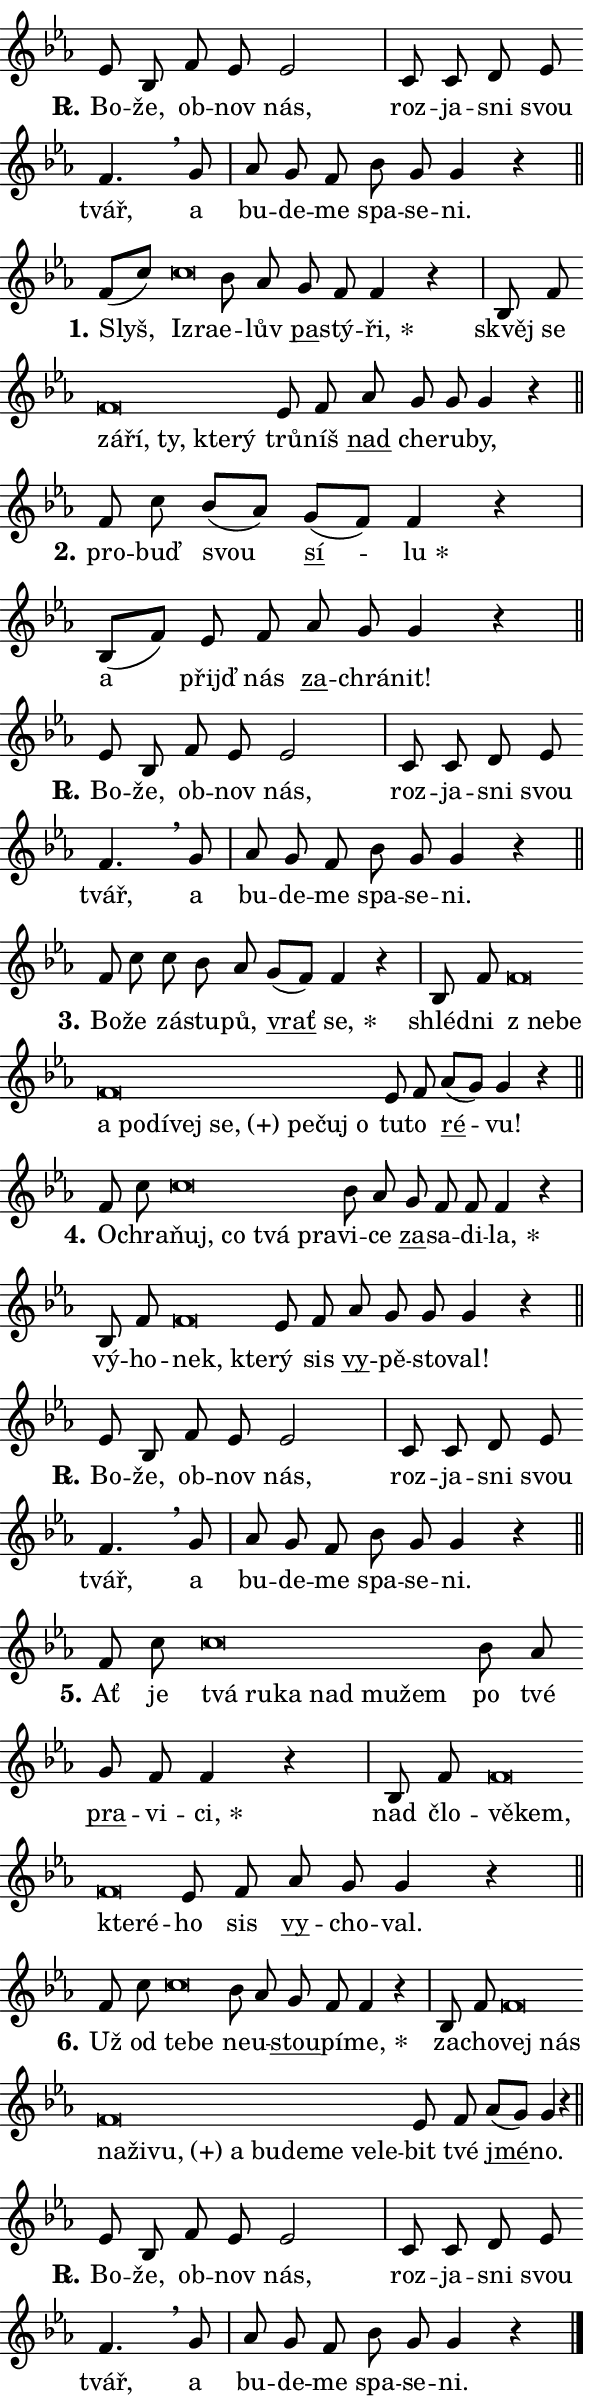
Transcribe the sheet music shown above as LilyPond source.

\version "2.24.0"
\header { tagline = "" }
\paper {
  indent = 0\cm
  top-margin = 0\cm
  right-margin = 0.13\cm % to fit lyric hyphens
  bottom-margin = 0\cm
  left-margin = 0\cm
  paper-width = 10\cm
  page-breaking = #ly:one-page-breaking
  system-system-spacing.basic-distance = #11
  score-system-spacing.basic-distance = #11
  ragged-last = ##f
}


%% Author: Thomas Morley
%% https://lists.gnu.org/archive/html/lilypond-user/2020-05/msg00002.html
#(define (line-position grob)
"Returns position of @var[grob} in current system:
   @code{'start}, if at first time-step
   @code{'end}, if at last time-step
   @code{'middle} otherwise
"
  (let* ((col (ly:item-get-column grob))
         (ln (ly:grob-object col 'left-neighbor))
         (rn (ly:grob-object col 'right-neighbor))
         (col-to-check-left (if (ly:grob? ln) ln col))
         (col-to-check-right (if (ly:grob? rn) rn col))
         (break-dir-left
           (and
             (ly:grob-property col-to-check-left 'non-musical #f)
             (ly:item-break-dir col-to-check-left)))
         (break-dir-right
           (and
             (ly:grob-property col-to-check-right 'non-musical #f)
             (ly:item-break-dir col-to-check-right))))
        (cond ((eqv? 1 break-dir-left) 'start)
              ((eqv? -1 break-dir-right) 'end)
              (else 'middle))))

#(define (tranparent-at-line-position vctor)
  (lambda (grob)
  "Relying on @code{line-position} select the relevant enry from @var{vctor}.
Used to determine transparency,"
    (case (line-position grob)
      ((end) (not (vector-ref vctor 0)))
      ((middle) (not (vector-ref vctor 1)))
      ((start) (not (vector-ref vctor 2))))))

noteHeadBreakVisibility =
#(define-music-function (break-visibility)(vector?)
"Makes @code{NoteHead}s transparent relying on @var{break-visibility}"
#{
  \override NoteHead.transparent =
    #(tranparent-at-line-position break-visibility)
#})

#(define delete-ledgers-for-transparent-note-heads
  (lambda (grob)
    "Reads whether a @code{NoteHead} is transparent.
If so this @code{NoteHead} is removed from @code{'note-heads} from
@var{grob}, which is supposed to be @code{LedgerLineSpanner}.
As a result ledgers are not printed for this @code{NoteHead}"
    (let* ((nhds-array (ly:grob-object grob 'note-heads))
           (nhds-list
             (if (ly:grob-array? nhds-array)
                 (ly:grob-array->list nhds-array)
                 '()))
           ;; Relies on the transparent-property being done before
           ;; Staff.LedgerLineSpanner.after-line-breaking is executed.
           ;; This is fragile ...
           (to-keep
             (remove
               (lambda (nhd)
                 (ly:grob-property nhd 'transparent #f))
               nhds-list)))
      ;; TODO find a better method to iterate over grob-arrays, similiar
      ;; to filter/remove etc for lists
      ;; For now rebuilt from scratch
      (set! (ly:grob-object grob 'note-heads)  '())
      (for-each
        (lambda (nhd)
          (ly:pointer-group-interface::add-grob grob 'note-heads nhd))
        to-keep))))

squashNotes = {
  \override NoteHead.X-extent = #'(-0.2 . 0.2)
  \override NoteHead.Y-extent = #'(-0.75 . 0)
  \override NoteHead.stencil =
    #(lambda (grob)
       (let ((pos (ly:grob-property grob 'staff-position)))
         (begin
           (if (< pos -7) (display "ERROR: Lower brevis then expected\n") (display ""))
           (if (<= pos -6) ly:text-interface::print ly:note-head::print))))
}
unSquashNotes = {
  \revert NoteHead.X-extent
  \revert NoteHead.Y-extent
  \revert NoteHead.stencil
}

hideNotes = \noteHeadBreakVisibility #begin-of-line-visible
unHideNotes = \noteHeadBreakVisibility #all-visible

% work-around for resetting accidentals
% https://lilypond.org/doc/v2.23/Documentation/notation/displaying-rhythms#unmetered-music
cadenzaMeasure = {
  \cadenzaOff
  \partial 1024 s1024
  \cadenzaOn
}

#(define-markup-command (accent layout props text) (markup?)
  "Underline accented syllable"
  (interpret-markup layout props
    #{\markup \override #'(offset . 4.3) \underline { #text }#}))

responsum = \markup \concat {
  "R" \hspace #-1.05 \path #0.1 #'((moveto 0 0.07) (lineto 0.9 0.8)) \hspace #0.05 "."
}

spaceSize = #0.6828661417322834 % exact space size for TeX Gyre Schola

\layout {
  \context {
    \Staff
    \remove "Time_signature_engraver"
    \override LedgerLineSpanner.after-line-breaking = #delete-ledgers-for-transparent-note-heads
  }
  \context {
    \Lyrics {
      \override LyricSpace.minimum-distance = \spaceSize
      \override LyricText.font-name = #"TeX Gyre Schola"
      \override LyricText.font-size = 1
      \override StanzaNumber.font-name = #"TeX Gyre Schola Bold"
      \override StanzaNumber.font-size = 1
    }
  }
  \context {
    \Score 
    \override NoteHead.text =
      #(lambda (grob) 
        (let ((pos (ly:grob-property grob 'staff-position)))
          #{\markup {
            \combine
              \halign #-0.55 \raise #(if (= pos -6) 0 0.5) \override #'(thickness . 2) \draw-line #'(3.2 . 0)
              \musicglyph "noteheads.sM1"
          }#}))
  }
}

% magnetic-lyrics.ily
%
%   written by
%     Jean Abou Samra <jean@abou-samra.fr>
%     Werner Lemberg <wl@gnu.org>
%
%   adapted by
%     Jiri Hon <jiri.hon@gmail.com>
%
% Version 2022-Apr-15

% https://www.mail-archive.com/lilypond-user@gnu.org/msg149350.html

#(define (Left_hyphen_pointer_engraver context)
   "Collect syllable-hyphen-syllable occurrences in lyrics and store
them in properties.  This engraver only looks to the left.  For
example, if the lyrics input is @code{foo -- bar}, it does the
following.

@itemize @bullet
@item
Set the @code{text} property of the @code{LyricHyphen} grob between
@q{foo} and @q{bar} to @code{foo}.

@item
Set the @code{left-hyphen} property of the @code{LyricText} grob with
text @q{foo} to the @code{LyricHyphen} grob between @q{foo} and
@q{bar}.
@end itemize

Use this auxiliary engraver in combination with the
@code{lyric-@/text::@/apply-@/magnetic-@/offset!} hook."
   (let ((hyphen #f)
         (text #f))
     (make-engraver
      (acknowledgers
       ((lyric-syllable-interface engraver grob source-engraver)
        (set! text grob)))
      (end-acknowledgers
       ((lyric-hyphen-interface engraver grob source-engraver)
        ;(when (not (grob::has-interface grob 'lyric-space-interface))
          (set! hyphen grob)));)
      ((stop-translation-timestep engraver)
       (when (and text hyphen)
         (ly:grob-set-object! text 'left-hyphen hyphen))
       (set! text #f)
       (set! hyphen #f)))))

#(define (lyric-text::apply-magnetic-offset! grob)
   "If the space between two syllables is less than the value in
property @code{LyricText@/.details@/.squash-threshold}, move the right
syllable to the left so that it gets concatenated with the left
syllable.

Use this function as a hook for
@code{LyricText@/.after-@/line-@/breaking} if the
@code{Left_@/hyphen_@/pointer_@/engraver} is active."
   (let ((hyphen (ly:grob-object grob 'left-hyphen #f)))
     (when hyphen
       (let ((left-text (ly:spanner-bound hyphen LEFT)))
         (when (grob::has-interface left-text 'lyric-syllable-interface)
           (let* ((common (ly:grob-common-refpoint grob left-text X))
                  (this-x-ext (ly:grob-extent grob common X))
                  (left-x-ext
                   (begin
                     ;; Trigger magnetism for left-text.
                     (ly:grob-property left-text 'after-line-breaking)
                     (ly:grob-extent left-text common X)))
                  ;; `delta` is the gap width between two syllables.
                  (delta (- (interval-start this-x-ext)
                            (interval-end left-x-ext)))
                  (details (ly:grob-property grob 'details))
                  (threshold (assoc-get 'squash-threshold details 0.2)))
             (when (< delta threshold)
               (let* (;; We have to manipulate the input text so that
                      ;; ligatures crossing syllable boundaries are not
                      ;; disabled.  For languages based on the Latin
                      ;; script this is essentially a beautification.
                      ;; However, for non-Western scripts it can be a
                      ;; necessity.
                      (lt (ly:grob-property left-text 'text))
                      (rt (ly:grob-property grob 'text))
                      (is-space (grob::has-interface hyphen 'lyric-space-interface))
                      (space (if is-space " " ""))
                      (extra-delta (if is-space spaceSize 0))
                      ;; Append new syllable.
                      (ltrt-space (if (and (string? lt) (string? rt))
                                (string-append lt space rt)
                                (make-concat-markup (list lt space rt))))
                      ;; Right-align `ltrt` to the right side.
                      (ltrt-space-markup (grob-interpret-markup
                               grob
                               (make-translate-markup
                                (cons (interval-length this-x-ext) 0)
                                (make-right-align-markup ltrt-space)))))
                 (begin
                   ;; Don't print `left-text`.
                   (ly:grob-set-property! left-text 'stencil #f)
                   ;; Set text and stencil (which holds all collected
                   ;; syllables so far) and shift it to the left.
                   (ly:grob-set-property! grob 'text ltrt-space)
                   (ly:grob-set-property! grob 'stencil ltrt-space-markup)
                   (ly:grob-translate-axis! grob (- (- delta extra-delta)) X))))))))))


#(define (lyric-hyphen::displace-bounds-first grob)
   ;; Make very sure this callback isn't triggered too early.
   (let ((left (ly:spanner-bound grob LEFT))
         (right (ly:spanner-bound grob RIGHT)))
     (ly:grob-property left 'after-line-breaking)
     (ly:grob-property right 'after-line-breaking)
     (ly:lyric-hyphen::print grob)))

squashThreshold = #0.4

\layout {
  \context {
    \Lyrics
    \consists #Left_hyphen_pointer_engraver
    \override LyricText.after-line-breaking =
      #lyric-text::apply-magnetic-offset!
    \override LyricHyphen.stencil = #lyric-hyphen::displace-bounds-first
    \override LyricText.details.squash-threshold = \squashThreshold
    \override LyricHyphen.minimum-distance = 0
    \override LyricHyphen.minimum-length = \squashThreshold
  }
}

squashText = \override LyricText.details.squash-threshold = 9999
unSquashText = \override LyricText.details.squash-threshold = \squashThreshold

leftText = \override LyricText.self-alignment-X = #LEFT
unLeftText = \revert LyricText.self-alignment-X

starOffset = #(lambda (grob) 
                (let ((x_offset (ly:self-alignment-interface::aligned-on-x-parent grob)))
                  (if (= x_offset 0) 0 (+ x_offset 1.2))))

star = #(define-music-function (syllable)(string?)
"Append star separator at the end of a syllable"
#{
  \once \override LyricText.X-offset = #starOffset
  \lyricmode { \markup {
    #syllable
    \override #'((font-name . "TeX Gyre Schola Bold")) \hspace #0.2 \lower #0.65 \larger "*"
  } }
#})

starAccent = #(define-music-function (syllable)(string?)
"Append star separator at the end of a syllable and make accent"
#{
  \once \override LyricText.X-offset = #starOffset
  \lyricmode { \markup {
    \accent #syllable
    \override #'((font-name . "TeX Gyre Schola Bold")) \hspace #0.2 \lower #0.65 \larger "*"
  } }
#})

breath = #(define-music-function (syllable)(string?)
"Append breathing indicator at the end of a syllable"
#{
  \lyricmode { \markup { #syllable "+" } }
#})

optionalBreath = #(define-music-function (syllable)(string?)
"Append optional breathing indicator at the end of a syllable"
#{
  \lyricmode { \markup { #syllable "(+)" } }
#})


\score {
    <<
        \new Voice = "melody" { \cadenzaOn \key es \major \relative { es'8 bes f' es es2 \cadenzaMeasure \bar "|" c8 c d es \bar "" f4. \breathe g8 \cadenzaMeasure \bar "|" as g f \bar "" bes g g4 r \cadenzaMeasure \bar "||" \break } }
        \new Lyrics \lyricsto "melody" { \lyricmode { \set stanza = \responsum
Bo -- že, ob -- nov nás, roz -- ja -- sni svou tvář, a bu -- de -- me spa -- se -- ni. } }
    >>
    \layout {}
}

\score {
    <<
        \new Voice = "melody" { \cadenzaOn \key es \major \relative { f'8[( c')] \bar "" \squashNotes c\breve*1/16 \hideNotes \breve*1/16 \bar "" \unHideNotes \unSquashNotes bes8 as \bar "" g f f4 r \cadenzaMeasure \bar "|" bes,8 f' \bar "" \squashNotes f\breve*1/16 \hideNotes \breve*1/16 \bar "" \breve*1/16 \bar "" \breve*1/16 \breve*1/16 \bar "" \unHideNotes \unSquashNotes es8 f \bar "" as g g g4 r \cadenzaMeasure \bar "||" \break } }
        \new Lyrics \lyricsto "melody" { \lyricmode { \set stanza = "1."
Slyš, \leftText Iz -- \squashText ra -- \unLeftText \unSquashText e -- lův \markup \accent pa -- stý -- \star ři, skvěj se \leftText zá -- \squashText ří, ty, kte -- rý \unLeftText \unSquashText trů -- níš \markup \accent nad che -- ru -- by, } }
    >>
    \layout {}
}

\score {
    <<
        \new Voice = "melody" { \cadenzaOn \key es \major \relative { f'8 c' bes8[( as)] \bar "" g[( f)] f4 r \cadenzaMeasure \bar "|" bes,8[( f')] es8 f \bar "" as g g4 r \cadenzaMeasure \bar "||" \break } }
        \new Lyrics \lyricsto "melody" { \lyricmode { \set stanza = "2."
pro -- buď svou \markup \accent sí -- \star lu a přijď nás \markup \accent za -- chrá -- nit! } }
    >>
    \layout {}
}

\score {
    <<
        \new Voice = "melody" { \cadenzaOn \key es \major \relative { es'8 bes f' es es2 \cadenzaMeasure \bar "|" c8 c d es \bar "" f4. \breathe g8 \cadenzaMeasure \bar "|" as g f \bar "" bes g g4 r \cadenzaMeasure \bar "||" \break } }
        \new Lyrics \lyricsto "melody" { \lyricmode { \set stanza = \responsum
Bo -- že, ob -- nov nás, roz -- ja -- sni svou tvář, a bu -- de -- me spa -- se -- ni. } }
    >>
    \layout {}
}

\score {
    <<
        \new Voice = "melody" { \cadenzaOn \key es \major \relative { f'8 c' \bar "" c bes8 as \bar "" g[( f)] f4 r \cadenzaMeasure \bar "|" bes,8 f' \bar "" \squashNotes f\breve*1/16 \hideNotes \breve*1/16 \bar "" \breve*1/16 \bar "" \breve*1/16 \bar "" \breve*1/16 \bar "" \breve*1/16 \bar "" \breve*1/16 \bar "" \breve*1/16 \bar "" \breve*1/16 \breve*1/16 \bar "" \unHideNotes \unSquashNotes es8 f \bar "" as[( g)] g4 r \cadenzaMeasure \bar "||" \break } }
        \new Lyrics \lyricsto "melody" { \lyricmode { \set stanza = "3."
Bo -- že zá -- stu -- pů, \markup \accent vrať \star se, shléd -- ni \leftText "z ne" -- \squashText be a po -- dí -- vej \optionalBreath se, pe -- čuj o \unLeftText \unSquashText tu -- to \markup \accent ré -- vu! } }
    >>
    \layout {}
}

\score {
    <<
        \new Voice = "melody" { \cadenzaOn \key es \major \relative { f'8 c' \bar "" \squashNotes c\breve*1/16 \hideNotes \breve*1/16 \bar "" \breve*1/16 \breve*1/16 \bar "" \unHideNotes \unSquashNotes bes8 as \bar "" g f f f4 r \cadenzaMeasure \bar "|" bes,8 f' \bar "" \squashNotes f\breve*1/16 \hideNotes \breve*1/16 \bar "" \unHideNotes \unSquashNotes es8 f \bar "" as g g g4 r \cadenzaMeasure \bar "||" \break } }
        \new Lyrics \lyricsto "melody" { \lyricmode { \set stanza = "4."
O -- chra -- \leftText ňuj, \squashText co tvá pra -- \unLeftText \unSquashText vi -- ce \markup \accent za -- sa -- di -- \star la, vý -- ho -- \leftText nek, \squashText kte -- \unLeftText \unSquashText rý sis \markup \accent vy -- pě -- sto -- val! } }
    >>
    \layout {}
}

\score {
    <<
        \new Voice = "melody" { \cadenzaOn \key es \major \relative { es'8 bes f' es es2 \cadenzaMeasure \bar "|" c8 c d es \bar "" f4. \breathe g8 \cadenzaMeasure \bar "|" as g f \bar "" bes g g4 r \cadenzaMeasure \bar "||" \break } }
        \new Lyrics \lyricsto "melody" { \lyricmode { \set stanza = \responsum
Bo -- že, ob -- nov nás, roz -- ja -- sni svou tvář, a bu -- de -- me spa -- se -- ni. } }
    >>
    \layout {}
}

\score {
    <<
        \new Voice = "melody" { \cadenzaOn \key es \major \relative { f'8 c' \bar "" \squashNotes c\breve*1/16 \hideNotes \breve*1/16 \bar "" \breve*1/16 \bar "" \breve*1/16 \bar "" \breve*1/16 \breve*1/16 \bar "" \unHideNotes \unSquashNotes bes8 as \bar "" g f f4 r \cadenzaMeasure \bar "|" bes,8 f' \bar "" \squashNotes f\breve*1/16 \hideNotes \breve*1/16 \bar "" \breve*1/16 \breve*1/16 \bar "" \unHideNotes \unSquashNotes es8 f \bar "" as g g4 r \cadenzaMeasure \bar "||" \break } }
        \new Lyrics \lyricsto "melody" { \lyricmode { \set stanza = "5."
Ať je \leftText tvá \squashText ru -- ka nad mu -- žem \unLeftText \unSquashText po tvé \markup \accent pra -- vi -- \star ci, nad člo -- \leftText vě -- \squashText kem, kte -- ré -- \unLeftText \unSquashText ho sis \markup \accent vy -- cho -- val. } }
    >>
    \layout {}
}

\score {
    <<
        \new Voice = "melody" { \cadenzaOn \key es \major \relative { f'8 c' \bar "" \squashNotes c\breve*1/16 \hideNotes \breve*1/16 \bar "" \unHideNotes \unSquashNotes bes8 as \bar "" g f f4 r \cadenzaMeasure \bar "|" bes,8 f' \bar "" \squashNotes f\breve*1/16 \hideNotes \breve*1/16 \bar "" \breve*1/16 \bar "" \breve*1/16 \bar "" \breve*1/16 \bar "" \breve*1/16 \bar "" \breve*1/16 \bar "" \breve*1/16 \bar "" \breve*1/16 \bar "" \breve*1/16 \breve*1/16 \bar "" \unHideNotes \unSquashNotes es8 f \bar "" as[( g)] g4 r \cadenzaMeasure \bar "||" \break } }
        \new Lyrics \lyricsto "melody" { \lyricmode { \set stanza = "6."
Už od \leftText te -- \squashText be \unLeftText \unSquashText ne -- u -- \markup \accent stou -- pí -- \star me, za -- cho -- \leftText vej \squashText nás na -- ži -- \optionalBreath vu, a bu -- de -- me ve -- le -- \unLeftText \unSquashText bit tvé \markup \accent jmé -- no. } }
    >>
    \layout {}
}

\score {
    <<
        \new Voice = "melody" { \cadenzaOn \key es \major \relative { es'8 bes f' es es2 \cadenzaMeasure \bar "|" c8 c d es \bar "" f4. \breathe g8 \cadenzaMeasure \bar "|" as g f \bar "" bes g g4 r \cadenzaMeasure \bar "||" \break } \bar "|." }
        \new Lyrics \lyricsto "melody" { \lyricmode { \set stanza = \responsum
Bo -- že, ob -- nov nás, roz -- ja -- sni svou tvář, a bu -- de -- me spa -- se -- ni. } }
    >>
    \layout {}
}
